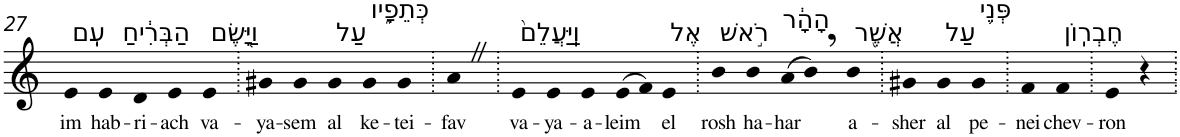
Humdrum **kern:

**kern	**text
*part1	*part1
*staff1	*staff1
*I"Piano	*
*I'Pno	*
!!LO:PB:g=z
*clefG2	*
*k[]	*
=27	=27
!LO:TX:a:t=עִֽם	!
!	!LO:LY:b
4e	im
!LO:TX:a:t=הַבְּרִ֔יחַ	!
!	!LO:LY:b
4e	hab-
!	!LO:LY:b
4d	-ri-
!	!LO:LY:b
4e	-ach
!LO:TX:a:t=וַיָּ֖שֶׂם	!
!	!LO:LY:b
4e	va-
=28.	=28.
!	!LO:LY:b
4g#X	-ya-
!	!LO:LY:b
4g#	-sem
!LO:TX:a:t=עַל	!
!	!LO:LY:b
4g#	al
!LO:TX:a:t=כְּתֵפָ֑יו	!
!	!LO:LY:b
4g#	ke-
!	!LO:LY:b
4g#	-tei-
=29.	=29.
!	!LO:LY:b
4aZ	-fav
=30.	=30.
!LO:TX:a:t=וַֽיַּעֲלֵם֙	!
!	!LO:LY:b
4e	va-
!	!LO:LY:b
4e	-ya-
!	!LO:LY:b
4e	-a-
!	!LO:LY:b
(>8e	-leim
8f)	.
!LO:TX:a:t=אֶל	!
!	!LO:LY:b
4e	el
=31.	=31.
!LO:TX:a:t=רֹ֣אשׁ	!
!	!LO:LY:b
4b	rosh
!LO:TX:a:t=הָהָ֔ר	!
!	!LO:LY:b
4b	ha-
!	!LO:LY:b
(>8a	-har
8b,)	.
!LO:TX:a:t=אֲשֶׁ֖ר	!
!	!LO:LY:b
4b	a-
=32.	=32.
!	!LO:LY:b
4g#X	-sher
!LO:TX:a:t=עַל	!
!	!LO:LY:b
4g#	al
!LO:TX:a:t=פְּנֵ֥י	!
!	!LO:LY:b
4g#	pe-
=33.	=33.
!	!LO:LY:b
4f	-nei
!LO:TX:a:t=חֶבְרֽוֹן	!
!	!LO:LY:b
4f	chev-
=34.	=34.
!	!LO:LY:b
4e	-ron
4r	.
=.	=.
*-	*-
